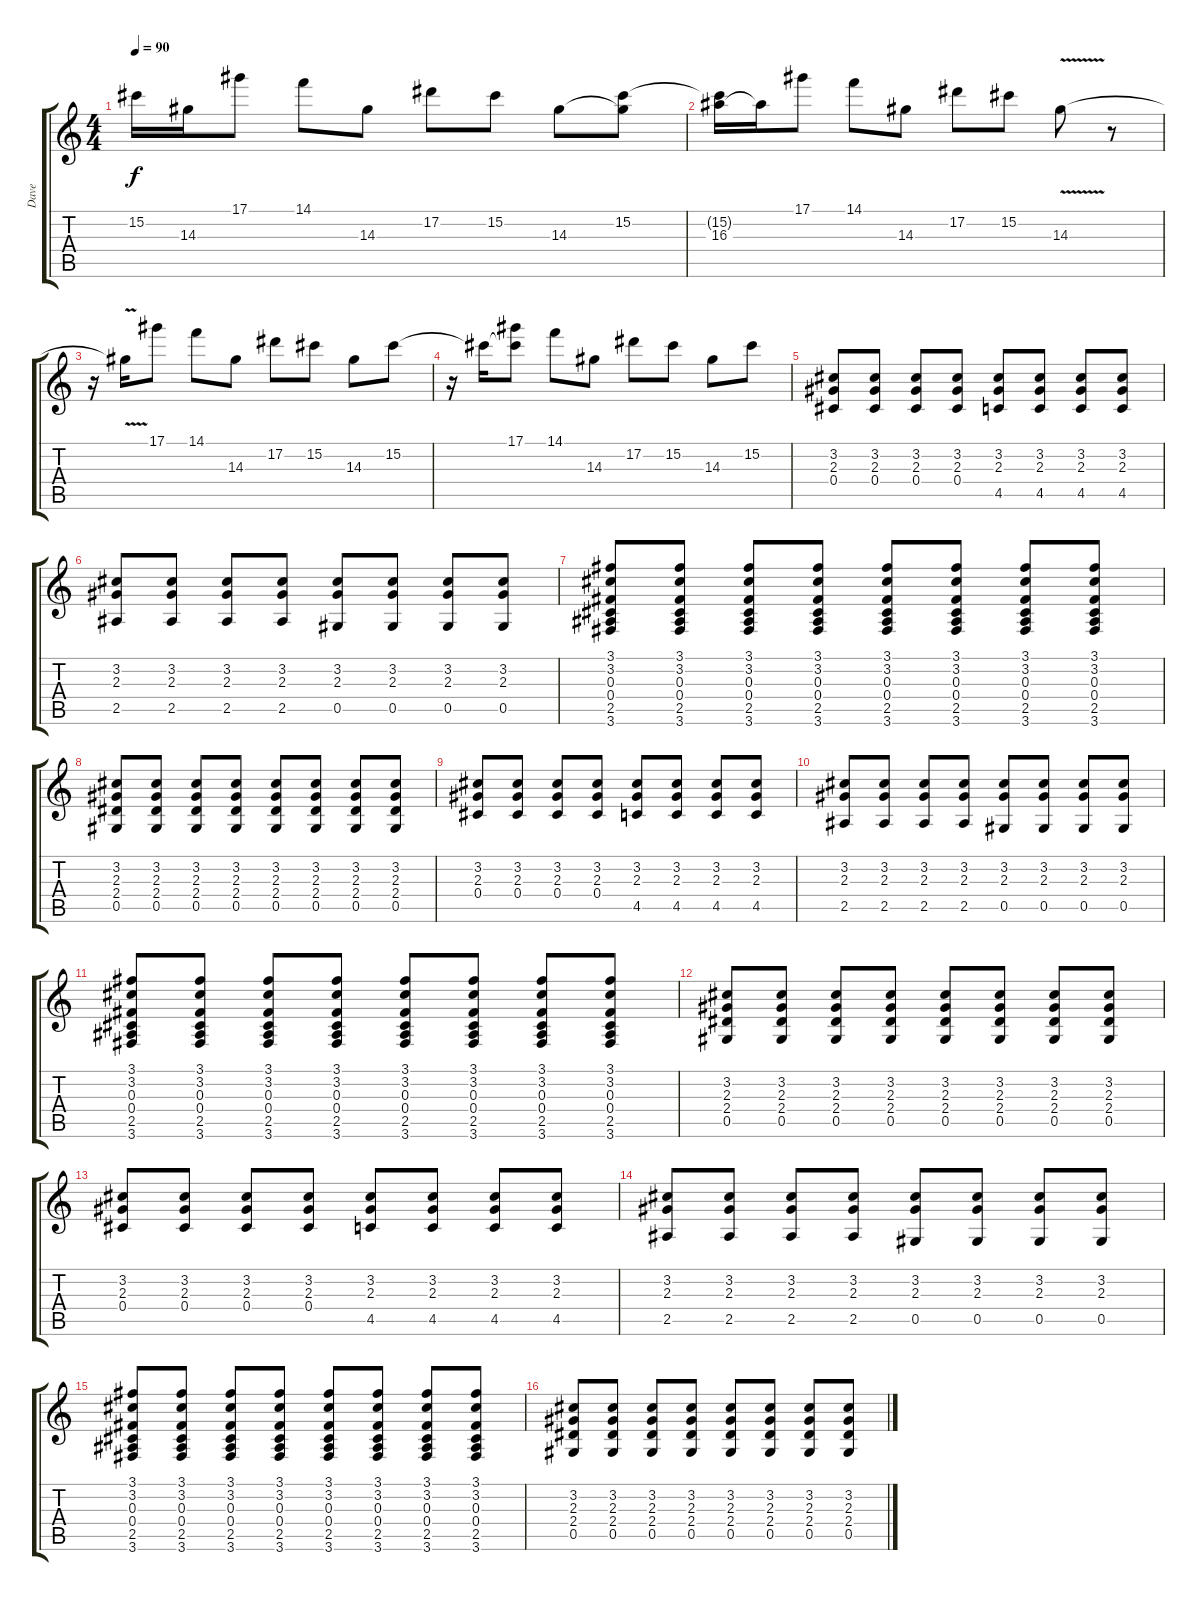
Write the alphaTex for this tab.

\track ("Dave" "Dave") {instrument overdrivenguitar}
\staff {score tabs}
\tuning (Eb4 Bb3 Gb3 Db3 Ab2 Eb2) {hide}
\ts (4 4)
\tempo 90
\clef g2
\ks c
15.2{t}.16{dy f} 14.3{t}.16 17.1.8 14.1.8 14.3.8 17.2.8 15.2.8 14.3.8 (15.2 14.3{t}).8 |
(15.2{t} 16.3).16 16.3{t}.16 17.1.8 14.1.8 14.3.8 17.2.8 15.2.8 14.3{v}.8 r.8 |
r.16 14.3{t}.16 17.1.8 14.1.8 14.3.8 17.2.8 15.2.8 14.3.8 15.2.8 |
r.16 15.2{t}.16 (17.1 15.2{t}).8 14.1.8 14.3.8 17.2.8 15.2.8 14.3.8 15.2.8 |
(3.2 2.3 0.4).8 (3.2 2.3 0.4).8 (3.2 2.3 0.4).8 (3.2 2.3 0.4).8 (3.2 2.3 4.5).8 (3.2 2.3 4.5).8 (3.2 2.3 4.5).8 (3.2 2.3 4.5).8 |
(3.2 2.3 2.5).8 (3.2 2.3 2.5).8 (3.2 2.3 2.5).8 (3.2 2.3 2.5).8 (3.2 2.3 0.5).8 (3.2 2.3 0.5).8 (3.2 2.3 0.5).8 (3.2 2.3 0.5).8 |
(3.1 3.2 0.3 0.4 2.5 3.6).8 (3.1 3.2 0.3 0.4 2.5 3.6).8 (3.1 3.2 0.3 0.4 2.5 3.6).8 (3.1 3.2 0.3 0.4 2.5 3.6).8 (3.1 3.2 0.3 0.4 2.5 3.6).8 (3.1 3.2 0.3 0.4 2.5 3.6).8 (3.1 3.2 0.3 0.4 2.5 3.6).8 (3.1 3.2 0.3 0.4 2.5 3.6).8 |
(3.2 2.3 2.4 0.5).8 (3.2 2.3 2.4 0.5).8 (3.2 2.3 2.4 0.5).8 (3.2 2.3 2.4 0.5).8 (3.2 2.3 2.4 0.5).8 (3.2 2.3 2.4 0.5).8 (3.2 2.3 2.4 0.5).8 (3.2 2.3 2.4 0.5).8 |
(3.2 2.3 0.4).8 (3.2 2.3 0.4).8 (3.2 2.3 0.4).8 (3.2 2.3 0.4).8 (3.2 2.3 4.5).8 (3.2 2.3 4.5).8 (3.2 2.3 4.5).8 (3.2 2.3 4.5).8 |
(3.2 2.3 2.5).8 (3.2 2.3 2.5).8 (3.2 2.3 2.5).8 (3.2 2.3 2.5).8 (3.2 2.3 0.5).8 (3.2 2.3 0.5).8 (3.2 2.3 0.5).8 (3.2 2.3 0.5).8 |
(3.1 3.2 0.3 0.4 2.5 3.6).8 (3.1 3.2 0.3 0.4 2.5 3.6).8 (3.1 3.2 0.3 0.4 2.5 3.6).8 (3.1 3.2 0.3 0.4 2.5 3.6).8 (3.1 3.2 0.3 0.4 2.5 3.6).8 (3.1 3.2 0.3 0.4 2.5 3.6).8 (3.1 3.2 0.3 0.4 2.5 3.6).8 (3.1 3.2 0.3 0.4 2.5 3.6).8 |
(3.2 2.3 2.4 0.5).8 (3.2 2.3 2.4 0.5).8 (3.2 2.3 2.4 0.5).8 (3.2 2.3 2.4 0.5).8 (3.2 2.3 2.4 0.5).8 (3.2 2.3 2.4 0.5).8 (3.2 2.3 2.4 0.5).8 (3.2 2.3 2.4 0.5).8 |
(3.2 2.3 0.4).8 (3.2 2.3 0.4).8 (3.2 2.3 0.4).8 (3.2 2.3 0.4).8 (3.2 2.3 4.5).8 (3.2 2.3 4.5).8 (3.2 2.3 4.5).8 (3.2 2.3 4.5).8 |
(3.2 2.3 2.5).8 (3.2 2.3 2.5).8 (3.2 2.3 2.5).8 (3.2 2.3 2.5).8 (3.2 2.3 0.5).8 (3.2 2.3 0.5).8 (3.2 2.3 0.5).8 (3.2 2.3 0.5).8 |
(3.1 3.2 0.3 0.4 2.5 3.6).8 (3.1 3.2 0.3 0.4 2.5 3.6).8 (3.1 3.2 0.3 0.4 2.5 3.6).8 (3.1 3.2 0.3 0.4 2.5 3.6).8 (3.1 3.2 0.3 0.4 2.5 3.6).8 (3.1 3.2 0.3 0.4 2.5 3.6).8 (3.1 3.2 0.3 0.4 2.5 3.6).8 (3.1 3.2 0.3 0.4 2.5 3.6).8 |
(3.2 2.3 2.4 0.5).8 (3.2 2.3 2.4 0.5).8 (3.2 2.3 2.4 0.5).8 (3.2 2.3 2.4 0.5).8 (3.2 2.3 2.4 0.5).8 (3.2 2.3 2.4 0.5).8 (3.2 2.3 2.4 0.5).8 (3.2 2.3 2.4 0.5).8
